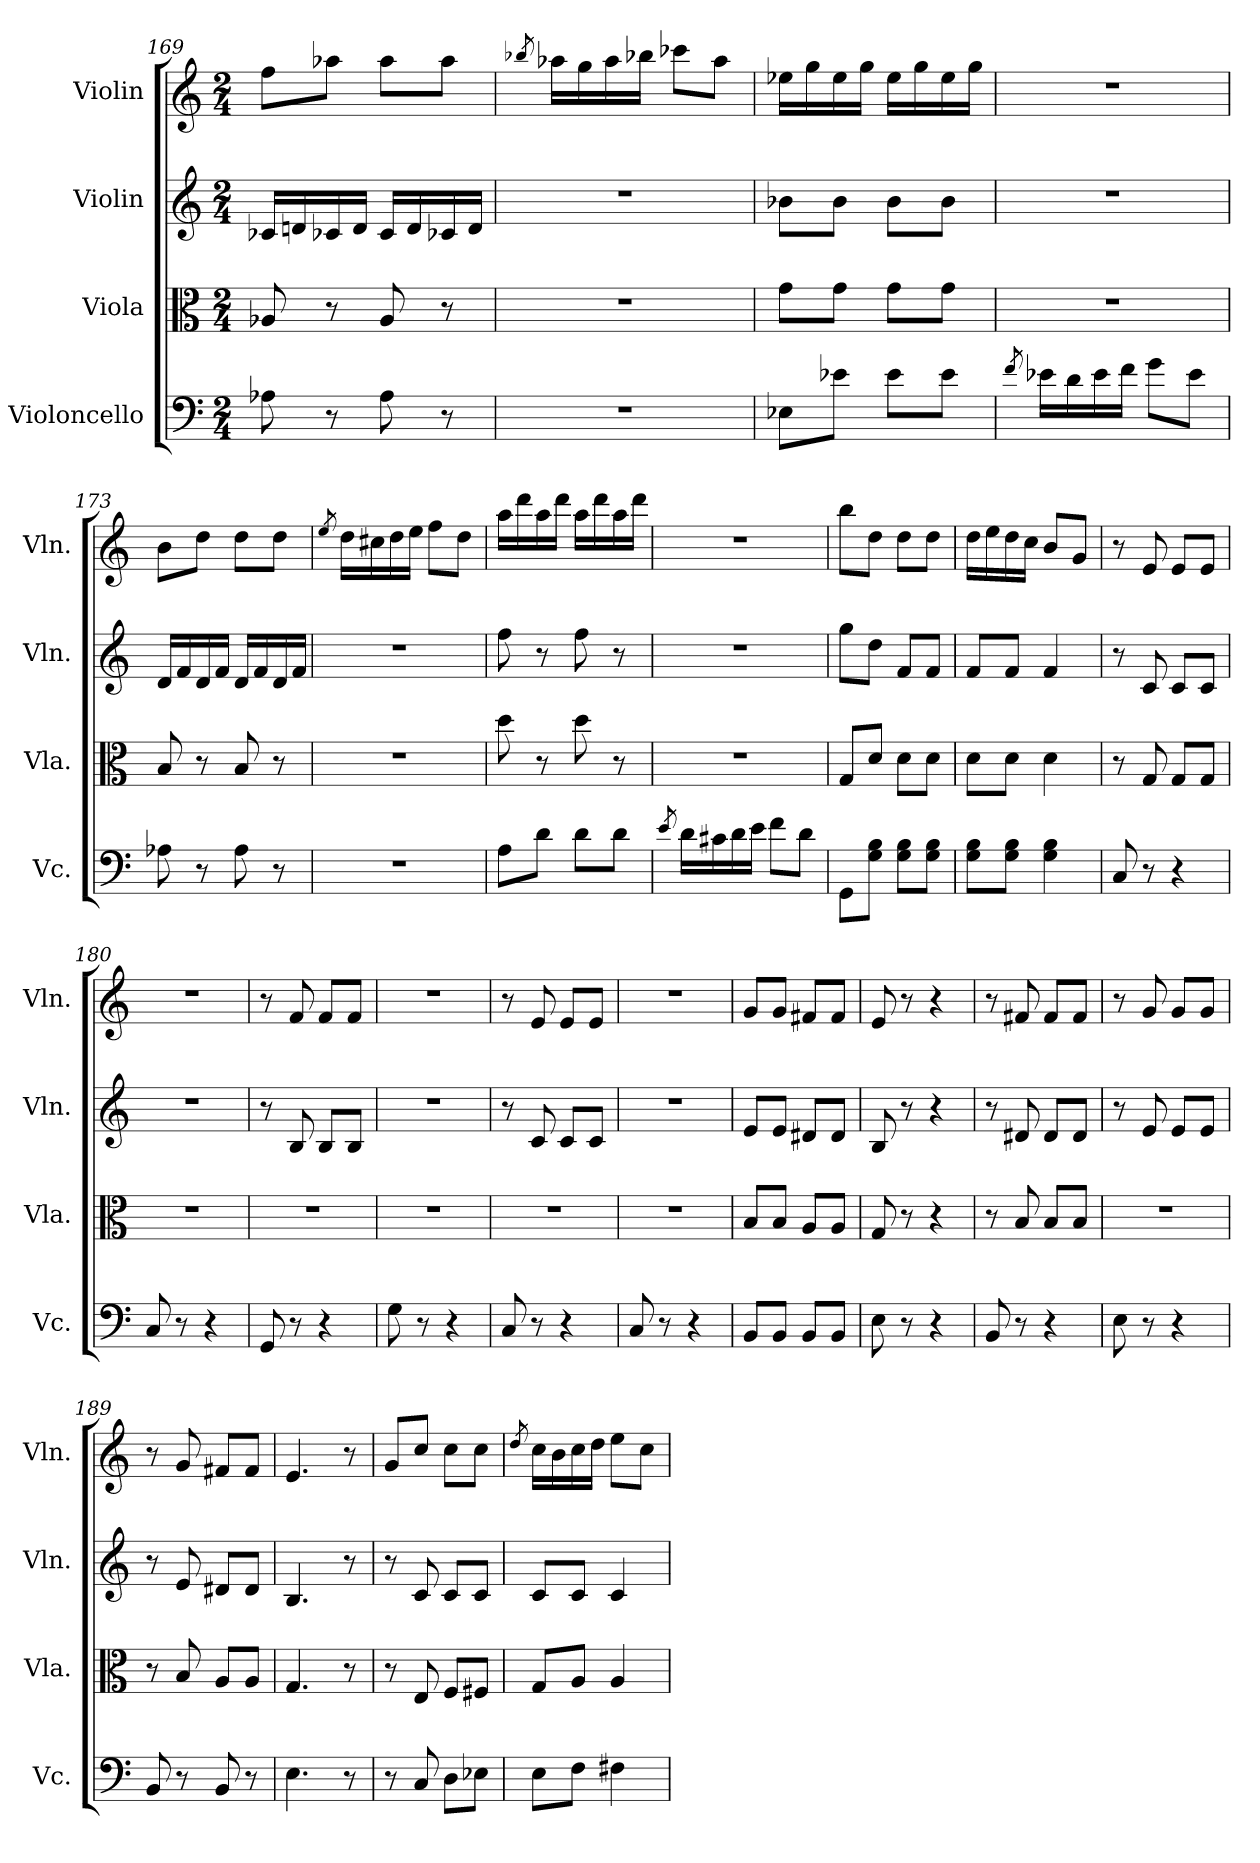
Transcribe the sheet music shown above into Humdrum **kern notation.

**kern	**kern	**kern	**kern
*part4	*part3	*part2	*part1
*staff4	*staff3	*staff2	*staff1
*I"Violoncello	*I"Viola	*I"Violin	*I"Violin
*I'Vc.	*I'Vla.	*I'Vln.	*I'Vln.
*clefF4	*clefC3	*clefG2	*clefG2
*k[]	*k[]	*k[]	*k[]
*M2/4	*M2/4	*M2/4	*M2/4
=169	=169	=169	=169
8A-X\	8A-X/	16c-X/LL	8ff\L
.	.	16dn/	.
8r	8r	16c-X/	8aa-X\J
.	.	16d/JJ	.
8A-\	8A-/	16c-/LL	8aa-\L
.	.	16d/	.
8r	8r	16c-X/	8aa-\J
.	.	16d/JJ	.
=170	=170	=170	=170
.	.	.	8qbb-X/
2r	2r	2r	16aa-X\LL
.	.	.	16gg\
.	.	.	16aa-\
.	.	.	16bb-\JJ
.	.	.	8ccc-X\L
.	.	.	8aa-\J
=171	=171	=171	=171
8E-X\L	8g\L	8b-X\L	16ee-X\LL
.	.	.	16gg\
8e-X\J	8g\J	8b-\J	16ee-\
.	.	.	16gg\JJ
8e-\L	8g\L	8b-\L	16ee-\LL
.	.	.	16gg\
8e-\J	8g\J	8b-\J	16ee-\
.	.	.	16gg\JJ
!!LO:LB:g=z
=172	=172	=172	=172
8qf/	.	.	.
16e-X\LL	2r	2r	2r
16d\	.	.	.
16e-\	.	.	.
16f\JJ	.	.	.
8g\L	.	.	.
8e-\J	.	.	.
=173	=173	=173	=173
8A-X\	8B/	16d/LL	8b\L
.	.	16f/	.
8r	8r	16d/	8dd\J
.	.	16f/JJ	.
8A-\	8B/	16d/LL	8dd\L
.	.	16f/	.
8r	8r	16d/	8dd\J
.	.	16f/JJ	.
=174	=174	=174	=174
.	.	.	8qee/
2r	2r	2r	16dd\LL
.	.	.	16cc#X\
.	.	.	16dd\
.	.	.	16ee\JJ
.	.	.	8ff\L
.	.	.	8dd\J
=175	=175	=175	=175
8A\L	8dd\	8ff\	16aa\LL
.	.	.	16ddd\
8d\J	8r	8r	16aa\
.	.	.	16ddd\JJ
8d\L	8dd\	8ff\	16aa\LL
.	.	.	16ddd\
8d\J	8r	8r	16aa\
.	.	.	16ddd\JJ
!!LO:PB:g=z
=176	=176	=176	=176
8qe/	.	.	.
16d\LL	2r	2r	2r
16c#X\	.	.	.
16d\	.	.	.
16e\JJ	.	.	.
8f\L	.	.	.
8d\J	.	.	.
=177	=177	=177	=177
8GG\L	8G/L	8gg\L	8bb\L
8G\ 8B\J	8d/J	8dd\J	8dd\J
8G\ 8B\L	8d\L	8f/L	8dd\L
8G\ 8B\J	8d\J	8f/J	8dd\J
=178	=178	=178	=178
8G\ 8B\L	8d\L	8f/L	16dd\LL
.	.	.	16ee\
8G\ 8B\J	8d\J	8f/J	16dd\
.	.	.	16cc\JJ
4G\ 4B\	4d\	4f/	8b/L
.	.	.	8g/J
=179	=179	=179	=179
8C/	8r	8r	8r
8r	8G/	8c/	8e/
4r	8G/L	8c/L	8e/L
.	8G/J	8c/J	8e/J
=180	=180	=180	=180
8C/	2r	2r	2r
8r	.	.	.
4r	.	.	.
=181	=181	=181	=181
8GG/	2r	8r	8r
8r	.	8B/	8f/
4r	.	8B/L	8f/L
.	.	8B/J	8f/J
=182	=182	=182	=182
8G\	2r	2r	2r
8r	.	.	.
4r	.	.	.
!!LO:LB:g=z
=183	=183	=183	=183
8C/	2r	8r	8r
8r	.	8c/	8e/
4r	.	8c/L	8e/L
.	.	8c/J	8e/J
=184	=184	=184	=184
8C/	2r	2r	2r
8r	.	.	.
4r	.	.	.
=185	=185	=185	=185
8BB/L	8B/L	8e/L	8g/L
8BB/J	8B/J	8e/J	8g/J
8BB/L	8A/L	8d#X/L	8f#X/L
8BB/J	8A/J	8d#/J	8f#/J
=186	=186	=186	=186
8E\	8G/	8B/	8e/
8r	8r	8r	8r
4r	4r	4r	4r
=187	=187	=187	=187
8BB/	8r	8r	8r
8r	8B/	8d#X/	8f#X/
4r	8B/L	8d#/L	8f#/L
.	8B/J	8d#/J	8f#/J
=188	=188	=188	=188
8E\	2r	8r	8r
8r	.	8e/	8g/
4r	.	8e/L	8g/L
.	.	8e/J	8g/J
=189	=189	=189	=189
8BB/	8r	8r	8r
8r	8B/	8e/	8g/
8BB/	8A/L	8d#X/L	8f#X/L
8r	8A/J	8d#/J	8f#/J
=190	=190	=190	=190
4.E\	4.G/	4.B/	4.e/
8r	8r	8r	8r
!!LO:LB:g=z
=191	=191	=191	=191
8r	8r	8r	8g/L
8C/	8E/	8c/	8cc/J
8D\L	8F/L	8c/L	8cc\L
8E-X\J	8F#X/J	8c/J	8cc\J
=192	=192	=192	=192
.	.	.	8qdd/
8E\L	8G/L	8c/L	16cc\LL
.	.	.	16b\
8F\J	8A/J	8c/J	16cc\
.	.	.	16dd\JJ
4F#X\	4A/	4c/	8ee\L
.	.	.	8cc\J
=	=	=	=
*-	*-	*-	*-
